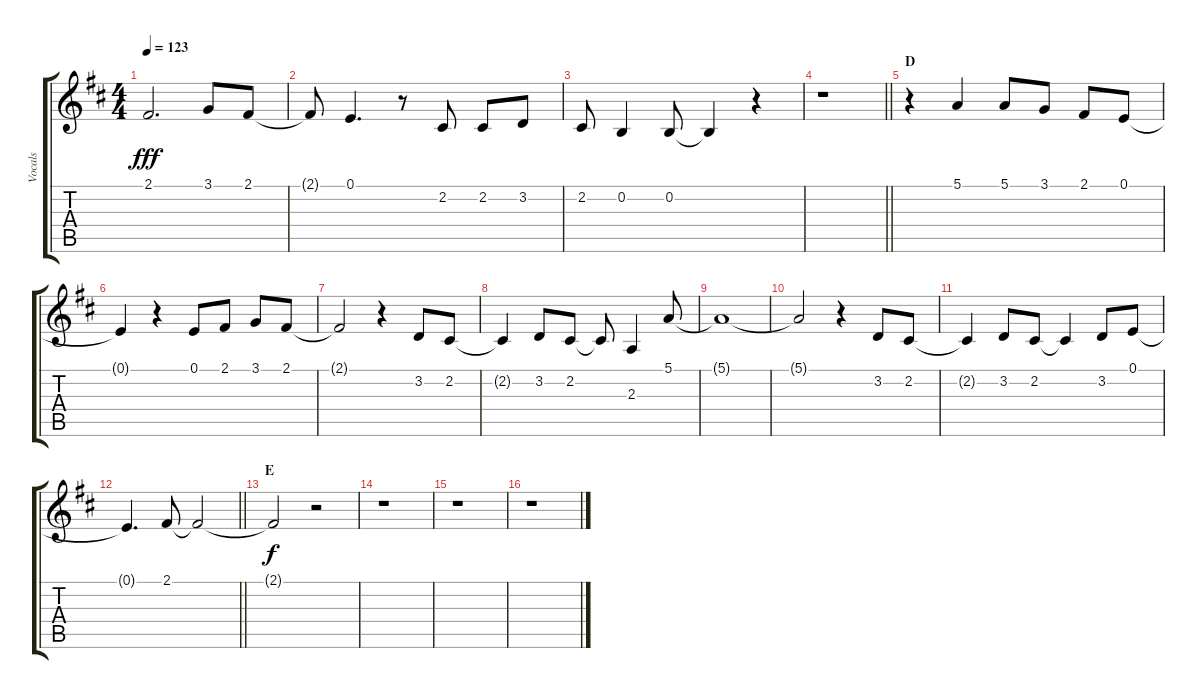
\track ("Vocals" "Vocals") {instrument voiceoohs}
\staff {score tabs}
\tuning (E4 B3 G3 D3 A2 E2) {hide}
\ts (4 4)
\tempo 123
\clef g2
\ks d
2.1.2{d dy fff} 3.1.8 2.1.8 |
2.1{t}.8 0.1.4{d} r.8 2.2.8 2.2.8 3.2.8 |
2.2.8 0.2.4 0.2.8 0.2{t}.4 r.4 |
\barLineRight lightlight
r.1 |
\section ("" "D")
r.4 5.1.4 5.1.8 3.1.8 2.1.8 0.1.8 |
0.1{t}.4 r.4 0.1.8 2.1.8 3.1.8 2.1.8 |
2.1{t}.2 r.4 3.2.8 2.2.8 |
2.2{t}.4 3.2.8 2.2.8 2.2{t}.8 2.3.4 5.1.8 |
5.1{t}.1 |
5.1{t}.2 r.4 3.2.8 2.2.8 |
2.2{t}.4 3.2.8 2.2.8 2.2{t}.4 3.2.8 0.1.8 |
\barLineRight lightlight
0.1{t}.4{d} 2.1.8 2.1{t}.2 |
\section ("" "E")
2.1{t}.2{dy f} r.2 |
r.1 |
r.1 |
r.1
